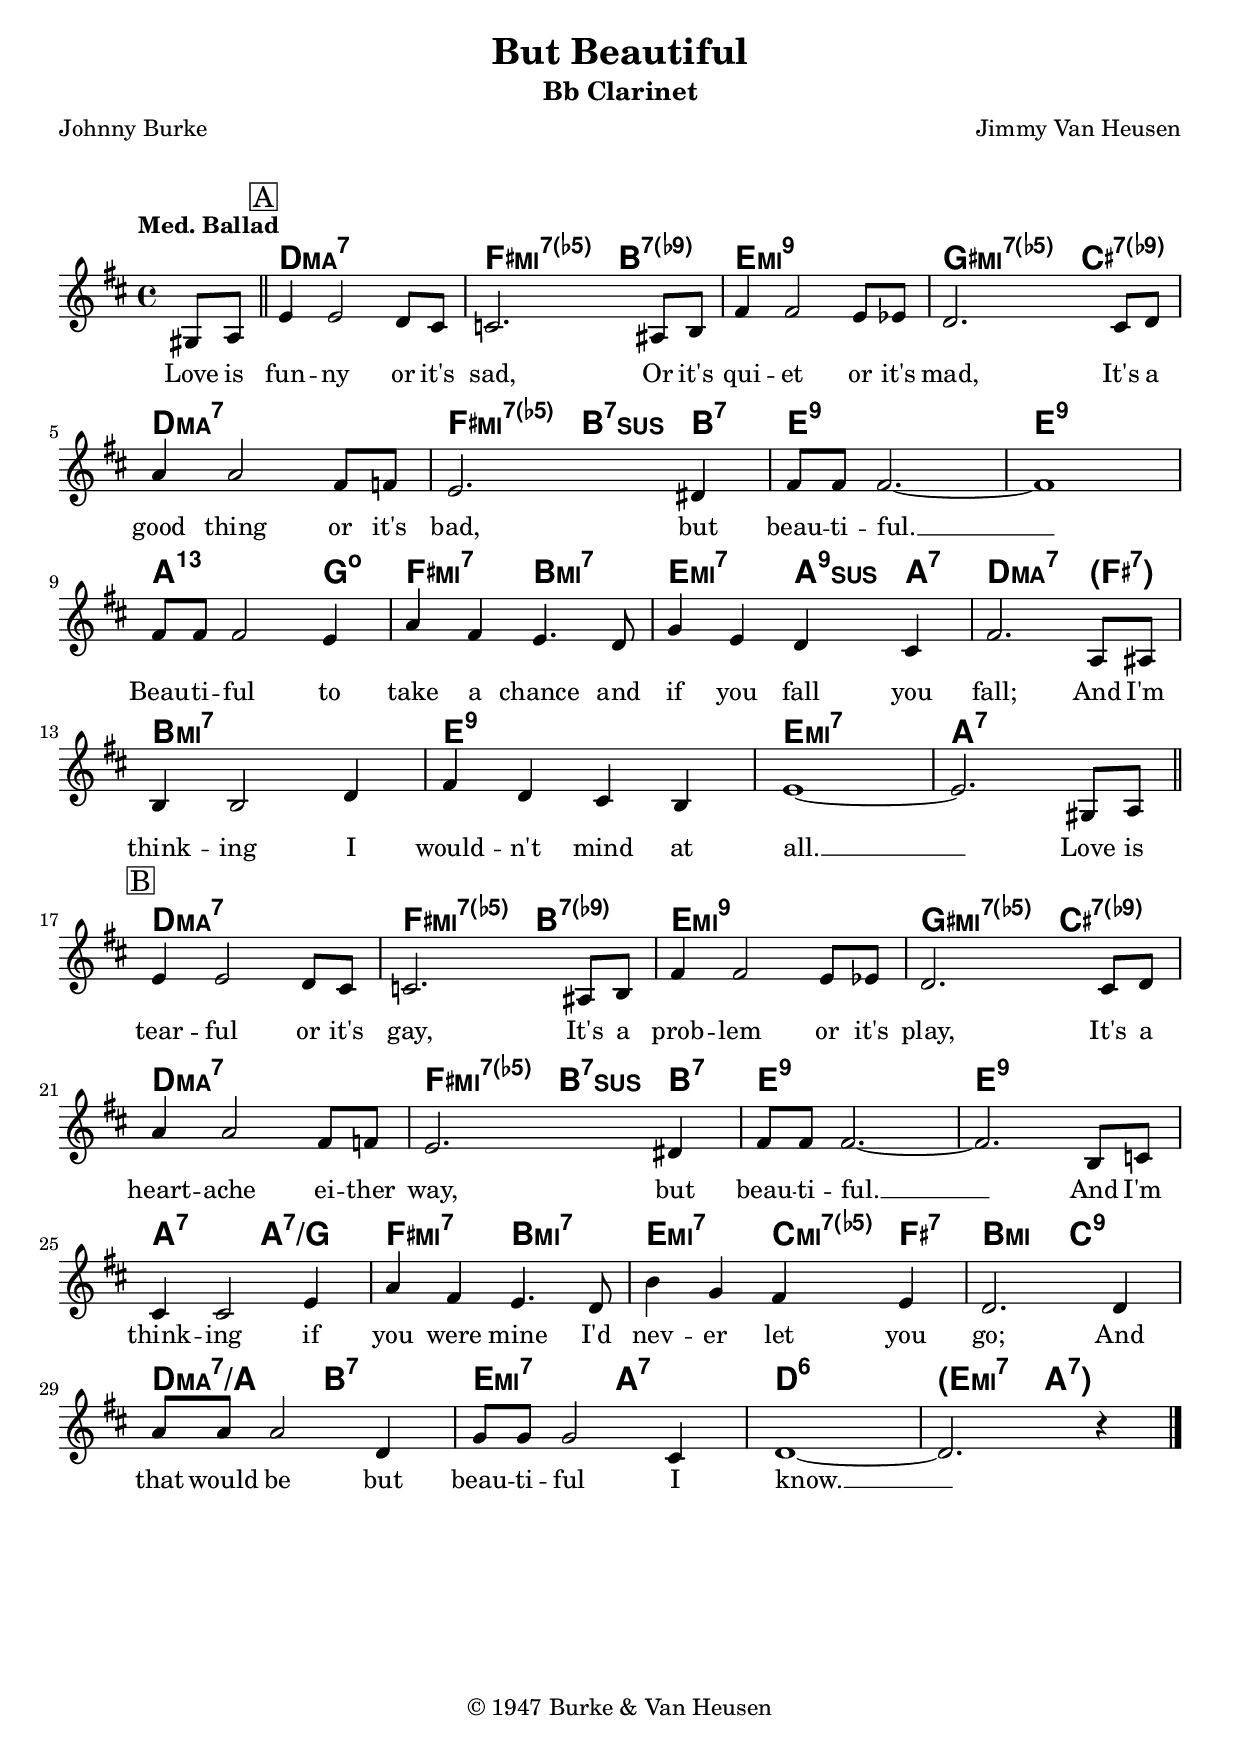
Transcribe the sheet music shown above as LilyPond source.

\version "2.24.0"

\include "english.ly"

instrument = "Bb Clarinet"
whatKey = d
whatClef = "treble"

%% -*- Mode: LilyPond -*-

\include "lead-sheets.ily"

\header {
  title = "But Beautiful"
  subtitle = \instrument
  poet = "Johnny Burke"
  composer = "Jimmy Van Heusen"
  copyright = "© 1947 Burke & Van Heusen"
}

refrainLyrics = \lyricmode {
  Love is fun -- ny or it's sad,
  Or it's qui -- et or it's mad,
  It's a good thing or it's bad,
  but beau -- ti -- ful. __

  Beau -- ti -- ful to take a chance
  and if you fall you fall;
  And I'm think -- ing I would -- n't mind at all. __
  
  Love is tear -- ful or it's gay,
  It's a prob -- lem or it's play,
  It's a heart -- ache ei -- ther way,
  but beau -- ti -- ful. __
  
  And I'm think -- ing if you were mine
  I'd nev -- er let you go;
  And that would be but beau -- ti -- ful I know. __
}

refrainChords = \chordmode {
  s4 g1:maj7 b2:m7.5- e2:7.9- a1:m9 cs2:m7.5- fs2:7.9-
  g1:maj7 b2:m7.5- e4:sus7 e4:7 a1:9 a1:9
  d2.:13 c4:dim7 b2:m7 e2:m7 a2:m7 d4:sus9 d4:7
  g2.:maj7
  \chordInsideParens{ b4:7 }
  e1:m7 a1:9 a1:m7 d1:7

  g1:maj7 b2:m7.5- e2:7.9- a1:m9 cs2:m7.5- fs2:7.9-
  g1:maj7 b2:m7.5- e4:sus7 e4:7 a1:9 a1:9

  d2:7 d2:7/c b2:m7 e2:m7 a2:m7 f4:m7.5- b4:7 e2:m f2:9
  g2:maj7/d e2:7 a2:m7 d2:7 g1:6
  \chordOpenParen{ a2:m7 }
  \chordCloseParen{ d2:7 }
}

refrainKey = g

refrainMelody = \relative f' {
  \time 4/4
  \key \refrainKey \major
  \clef \whatClef
  \tempo "Med. Ballad"
  
  \partial 4
  
  cs8 d8 |

  \bar "||"

  \mark \markup{ \box "A" }
  
  a'4 a2 g8 fs8 | f2. ds8 e8 | b'4 b2 a8 af8 | g2. fs8 g8 |
  \break
  d'4 d2 b8 bf8 | a2. gs4 | b8 b8 b2.~ | b1 |
  \break
  b8 b8 b2 a4 | d4 b4 a4. g8 | c4 a4 g4 fs4 | b2. d,8 ds8 |
  \break
  e4 e2 g4 | b4 g4 fs4 e4 | a1~ | a2. cs,8 d8 |
  
  \bar "||"
  \break

  \mark \markup{ \box "B" }
  
  a'4 a2 g8 fs8 | f2. ds8 e8 | b'4 b2 a8 af8 | g2. fs8 g8 |
  \break
  d'4 d2 b8 bf8 | a2. gs4 | b8 b8 b2.~ | b2. e,8 es8 |
  \break
  fs4 fs2 a4 | d4 b4 a4. g8 | e'4 c4 b4 a4 | g2. g4 |
  \break
  d'8 d8 d2 g,4 | c8 c8 c2 fs,4 | g1~ | g2. r4 |

  \bar "|."
}

\include "paper.ily"

\markup {
  % Leave a gap after the header
  \vspace #1
}

\include "refrain.ily"

